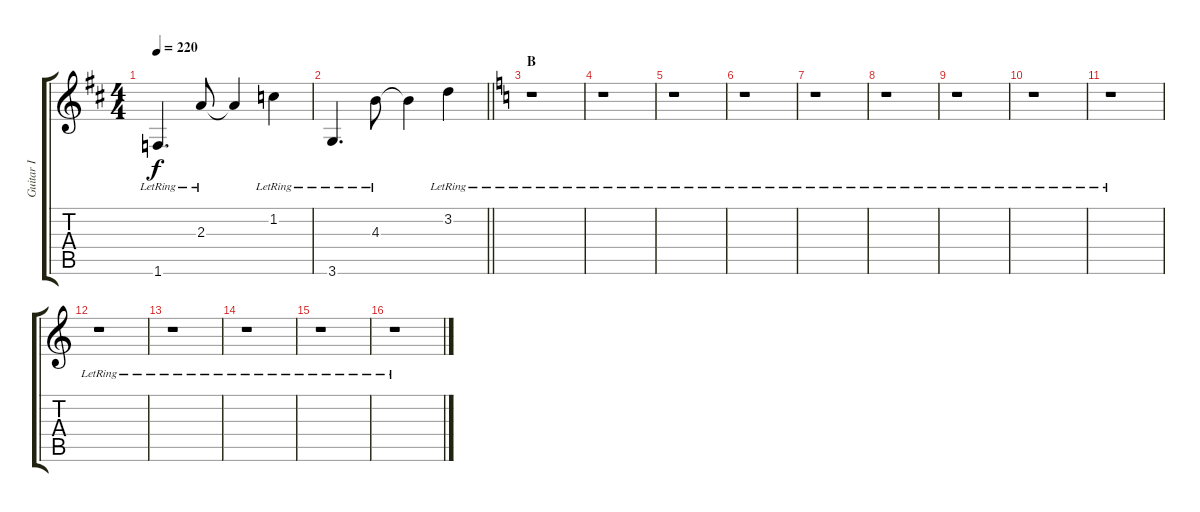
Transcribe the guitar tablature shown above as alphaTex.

\track ("Guitar I" "Guitar I") {instrument electricguitarclean}
\staff {score tabs}
\tuning (E4 B3 G3 D3 A2 E2) {hide}
\ts (4 4)
\tempo 220
\clef g2
\ks d
1.6{lr}.4{d dy f} 2.3{lr}.8 2.3{t}.4 1.2{lr}.4 |
\barLineRight lightlight
3.6{lr}.4{d} 4.3{lr}.8 4.3{t}.4 3.2{lr}.4 |
\section ("" "B")
\ks c
r.1 |
r.1 |
r.1 |
r.1 |
r.1 |
r.1 |
r.1 |
r.1 |
r.1 |
r.1 |
r.1 |
r.1 |
r.1 |
r.1
